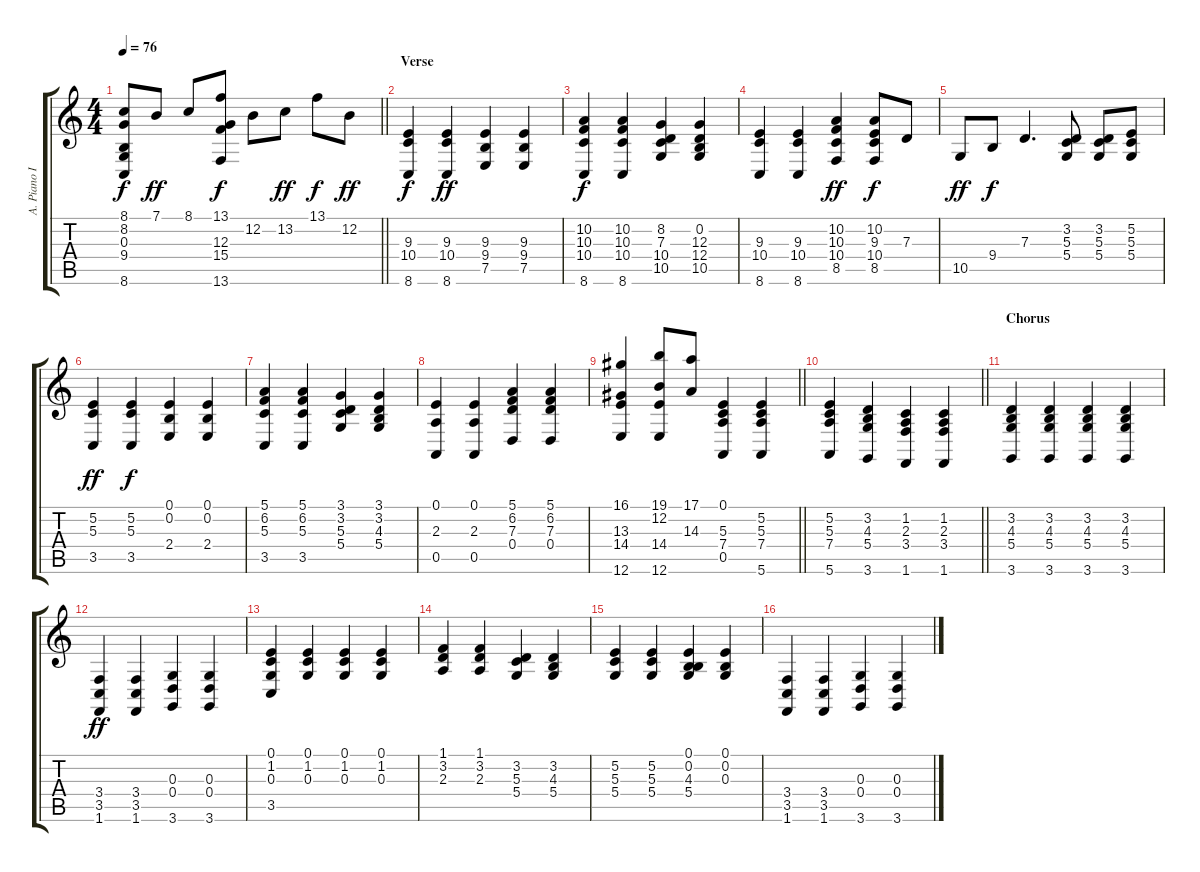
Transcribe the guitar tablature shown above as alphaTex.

\track ("A. Piano II" "A. Piano I") {instrument acousticgrandpiano}
\staff {score tabs}
\tuning (E4 B3 G3 D3 A2 E2) {hide}
\ts (4 4)
\tempo 76
\clef g2
\barLineRight lightlight
\ks c
(8.1 8.2 0.3 9.4 8.6).8{dy f} 7.1.8{dy ff} 8.1.8 (13.1 12.3 15.4 13.6).8{dy f} 12.2.8 13.2.8{dy ff} 13.1.8{dy f} 12.2.8{dy ff} |
\section ("" "Verse")
(9.3 10.4 8.6).4{dy f} (9.3 10.4 8.6).4{dy ff} (9.3 9.4 7.5).4 (9.3 9.4 7.5).4 |
(10.2 10.3 10.4 8.6).4{dy f} (10.2 10.3 10.4 8.6).4 (8.2 7.3 10.4 10.5).4 (0.2 12.3 12.4 10.5).4 |
(9.3 10.4 8.6).4 (9.3 10.4 8.6).4 (10.2 10.3 10.4 8.5).4{dy ff} (10.2 9.3 10.4 8.5).8{dy f} 7.3.8 |
10.5.8{dy ff} 9.4.8{dy f} 7.3.4{d} (3.2 5.3 5.4).8 (3.2 5.3 5.4).8 (5.2 5.3 5.4).8 |
(5.2 5.3 3.5).4{dy ff} (5.2 5.3 3.5).4{dy f} (0.1 0.2 2.4).4 (0.1 0.2 2.4).4 |
(5.1 6.2 5.3 3.5).4 (5.1 6.2 5.3 3.5).4 (3.1 3.2 5.3 5.4).4 (3.1 3.2 4.3 5.4).4 |
(0.1 2.3 0.5).4 (0.1 2.3 0.5).4 (5.1 6.2 7.3 0.4).4 (5.1 6.2 7.3 0.4).4 |
\barLineRight lightlight
(16.1 13.3 14.4 12.6).4 (19.1 12.2 14.4 12.6).8 (17.1 14.3).8 (0.1 5.3 7.4 0.5).4 (5.2 5.3 7.4 5.6).4 |
\barLineRight lightlight
(5.2 5.3 7.4 5.6).4 (3.2 4.3 5.4 3.6).4 (1.2 2.3 3.4 1.6).4 (1.2 2.3 3.4 1.6).4 |
\section ("" "Chorus")
(3.2 4.3 5.4 3.6).4 (3.2 4.3 5.4 3.6).4 (3.2 4.3 5.4 3.6).4 (3.2 4.3 5.4 3.6).4 |
(3.4 3.5 1.6).4{dy ff} (3.4 3.5 1.6).4 (0.3 0.4 3.6).4 (0.3 0.4 3.6).4 |
(0.1 1.2 0.3 3.5).4 (0.1 1.2 0.3).4 (0.1 1.2 0.3).4 (0.1 1.2 0.3).4 |
(1.1 3.2 2.3).4 (1.1 3.2 2.3).4 (3.2 5.3 5.4).4 (3.2 4.3 5.4).4 |
(5.2 5.3 5.4).4 (5.2 5.3 5.4).4 (0.1 0.2 4.3 5.4).4 (0.1 0.2 0.3).4 |
(3.4 3.5 1.6).4 (3.4 3.5 1.6).4 (0.3 0.4 3.6).4 (0.3 0.4 3.6).4
